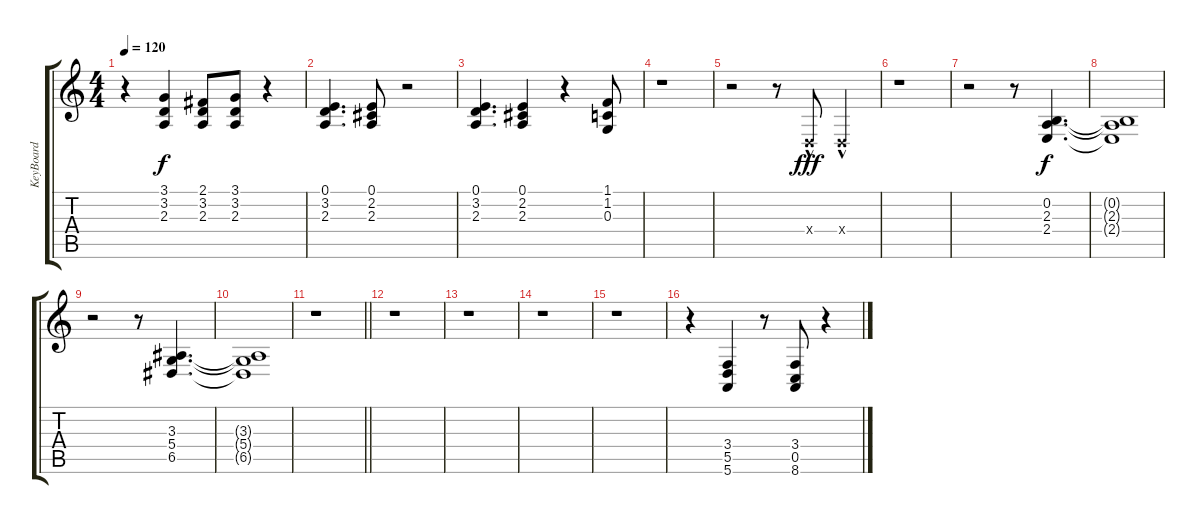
\track ("KeyBoard" "KeyBoard") {instrument brasssection}
\staff {score tabs}
\tuning (E4 B3 G3 D3 A2 E2) {hide}
\ts (4 4)
\tempo 120
\clef g2
\ks c
r.4{dy f} (3.1 3.2 2.3).4 (2.1 3.2 2.3).8 (3.1 3.2 2.3).8 r.4 |
(0.1 3.2 2.3).4{d} (0.1 2.2 2.3).8 r.2 |
(0.1 3.2 2.3).4{d} (0.1 2.2 2.3).4 r.4 (1.1 1.2 0.3).8 |
r.1 |
r.2 r.8 0.4{hac x}.8{dy fff instrument lead6voice} 0.4{hac x}.4 |
r.1{instrument brasssection} |
r.2 r.8 (0.2 2.3 2.4).4{d dy f} |
(0.2{t} 2.3{t} 2.4{t}).1 |
r.2 r.8 (3.3 5.4 6.5).4{d} |
(3.3{t} 5.4{t} 6.5{t}).1 |
\barLineRight lightlight
r.1 |
r.1 |
r.1 |
r.1 |
r.1 |
r.4 (3.4 5.5 5.6).4 r.8 (3.4 0.5 8.6).8 r.4
